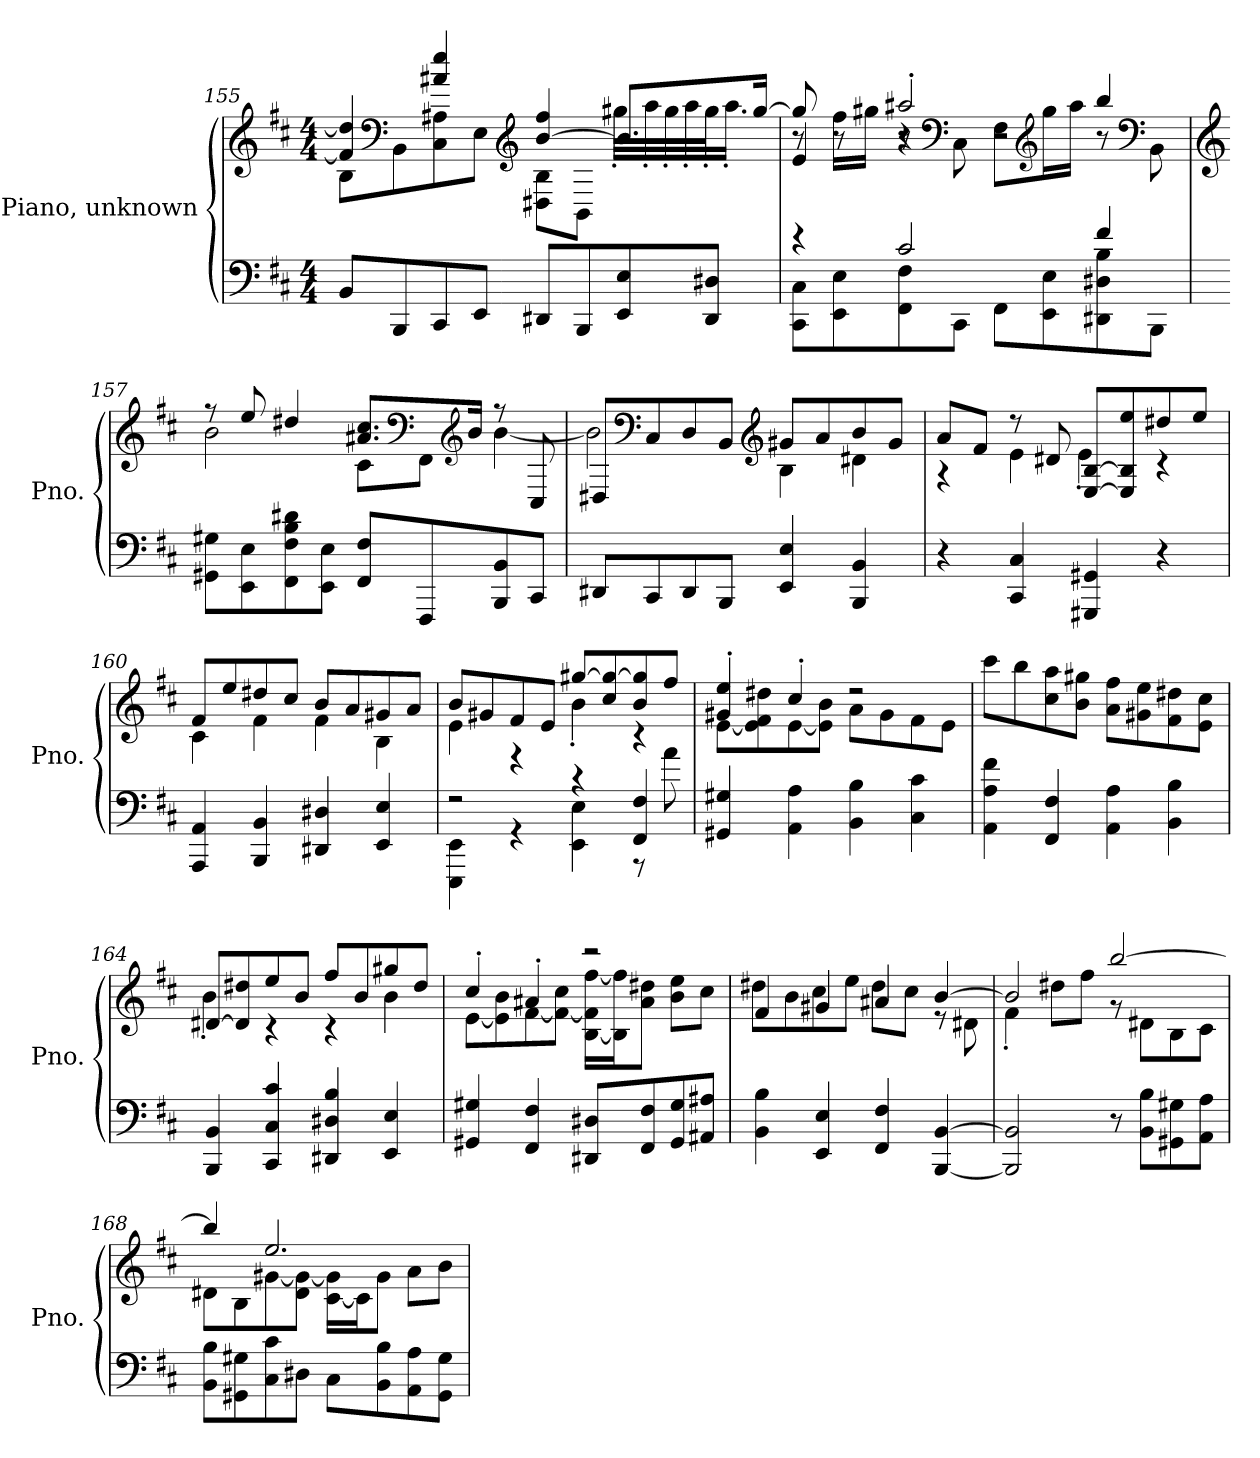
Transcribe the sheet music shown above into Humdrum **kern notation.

**kern	**kern
*part1	*part1
*staff2	*staff1
*I"Piano, unknown	*
*I'Pno.	*
*clefF4	*clefG2
*k[f#c#]	*k[f#c#]
*M4/4	*M4/4
=155	=155
*	*^
8BB/L	4f#/] 4dd#/]	8B\L
*	*clefF4	*
8BBB/	.	8BB\
8CC#/	4a#X/ 4ee/	8C#\ 8A#X\
8EE/J	.	8E\J
*	*clefG2	*
8DD#X/L	[4b/ 4ff#/	8D#X\ 8B\L
8BBB/	.	8BB\J
8EE/ 8E/	8.b/L]	32gg#X'\LLL
.	.	32aa'\
.	.	32gg#'\
.	.	32aa'\
8DD#/ 8D#X/J	.	32gg#'\J
.	.	16.aa'\JJ
.	[16gg#/Jk	.
!!LO:LB:g=z
=156	=156	=156
*^	*	*^
4r	8CC#\ 8C#\L	8gg#/]	8r	4e/
.	8EE\ 8E\	8r	16ff#\LL	.
.	.	.	16gg#X\JJ	.
2c#/	8FF#\ 8F#\	2aa#X'/	8r	4r
*	*	*clefF4	*	*
.	8CC#\J	.	8C#\	.
.	8FF#\L	.	8F#\L	2r
*	*	*clefG2	*	*
.	8EE\ 8E\	.	16gg#\L	.
.	.	.	16aa#\JJ	.
4f#/	8DD#X\ 8D#X\ 8B\	4bb/	8r	.
*	*	*clefF4	*	*
.	8BBB\J	.	8BB\	.
*v	*v	*	*	*
*	*v	*v	*v
=157	=157
*	*clefG2
*	*^
8GG#X\ 8G#X\L	8r	2b\
8EE\ 8E\	8ee/	.
8FF#\ 8F#\ 8B\ 8d#X\	4dd#X/	.
8EE\ 8E\J	.	.
8FF#/ 8F#/L	8.a#X/ 8.cc#/L	8c#\L
*	*clefF4	*
8FFF#/	.	8FF#\J
*	*clefG2	*
.	16b/Jk	.
8BBB/ 8BB/	8r	[4b\
8CC#/J	8C#/	.
!!LO:LB:g=z	!!
=158	=158	=158
8DD#X/L	8D#X/L	2b\]
*	*clefF4	*
8CC#/	8C#/	.
8DD#/	8D#/	.
8BBB/J	8BB/J	.
*	*clefG2	*
4EE/ 4E/	8g#X/L	4B\
.	8a/	.
4BBB/ 4BB/	8b/	4d#X\
.	8g#/J	.
=159	=159	=159
4r	8a/L	4r
.	8f#/J	.
4CC#/ 4C#/	8r	4e\
.	8d#X/	.
4GGG#X/ 4GG#X/	[8E/ [8B/L	4e'\
.	8E/] 8B/] 8ee/	.
4r	8dd#X/	4r
.	8ee/J	.
=160	=160	=160
4AAA/ 4AA/	8f#/L	4c#\
.	8ee/	.
4BBB/ 4BB/	8dd#X/	4f#\
.	8cc#/J	.
4DD#X/ 4D#X/	8b/L	4f#\
.	8a/	.
4EE/ 4E/	8g#X/	4B\
.	8a/J	.
!!LO:LB:g=z	!!
=161	=161	=161
*^	*	*
2r	4EEE\ 4EE\	8b/L	4e\
.	.	8g#X/	.
.	4r	8f#/	4r
.	.	8e/J	.
4r	4EE\ 4E\	[8gg#X/L	4b'\
.	.	8cc#/ 8gg#/_	.
4FF#/ 4F#/	8r	8b/ 8gg#/]	4r
.	8a\	8ff#/J	.
*v	*v	*	*
=162	=162	=162
4GG#X/ 4G#X/	4g#X/' 4ee/'	[8e\L
.	.	8e\] 8f#\ 8dd#X\
4AA\ 4A\	4cc#'/	[8e\
.	.	8e\] 8b\J
4BB\ 4B\	2r	8a\L
.	.	8g#\
4C#\ 4c#\	.	8f#\
.	.	8e\J
*	*v	*v
=163	=163
4AA\ 4A\ 4f#\	8ccc#\L
.	8bb\
4FF#/ 4F#/	8cc#\ 8aa\
.	8b\ 8gg#X\J
4AA\ 4A\	8a\ 8ff#\L
.	8g#X\ 8ee\
4BB\ 4B\	8f#\ 8dd#X\
.	8e\ 8cc#\J
!!LO:LB:g=z
=164	=164
*	*^
4BBB/ 4BB/	[8d#X/L	4b'\
.	8d#/] 8dd#X/	.
4CC#/ 4C#/ 4c#/	8ee/	4r
.	8b/J	.
4DD#X/ 4D#X/ 4B/	8ff#/L	4r
.	8b/	.
4EE/ 4E/	8gg#X/	4b\
.	8dd#/J	.
=165	=165	=165
4GG#X/ 4G#X/	4cc#'/	[8e\L
.	.	8e\] 8b\
4FF#/ 4F#/	4a#X'/	[8f#\
.	.	8f#\_ 8cc#\J
8DD#X/ 8D#X/L	2r	[16B\ 16f#\] [16ff#\LL
.	.	16B\] 16ff#\]J
8FF#/ 8F#/	.	8a#\ 8dd#X\J
8GG#/ 8G#/	.	8b\ 8ee\L
8AA#X/ 8A#X/J	.	8cc#\J
=166	=166	=166
4BB\ 4B\	4f#/	8dd#X\L
.	.	8b\
4EE/ 4E/	4g#X/	8cc#\
.	.	8ee\J
4FF#/ 4F#/	4a#X/	8dd#\L
.	.	8cc#\J
[4BBB/ [4BB/	[4b/	8r
.	.	8d#X\
!!LO:LB:g=z	!!
=167	=167	=167
2BBB/] 2BB/]	2b/]	4f#'\
.	.	8dd#X\L
.	.	8ff#\J
8r	[2bb/	8r
8BB\ 8B\L	.	8d#X\L
8GG#X\ 8G#X\	.	8B\
8AA\ 8A\J	.	8c#\J
=168	=168	=168
8BB\ 8B\L	4bb/]	8d#X\L
8GG#X\ 8G#X\	.	8B\
8C#\ 8c#\	2.ee/	[8g#X\
8D#X\J	.	8d#\ 8g#\_J
8C#\L	.	[16c#\ 16g#\]LL
.	.	16c#\J]
8BB\ 8B\	.	8g#\J
8AA\ 8A\	.	8a\L
8GG#\ 8G#\J	.	8b\J
*	*v	*v
=	=
*-	*-
